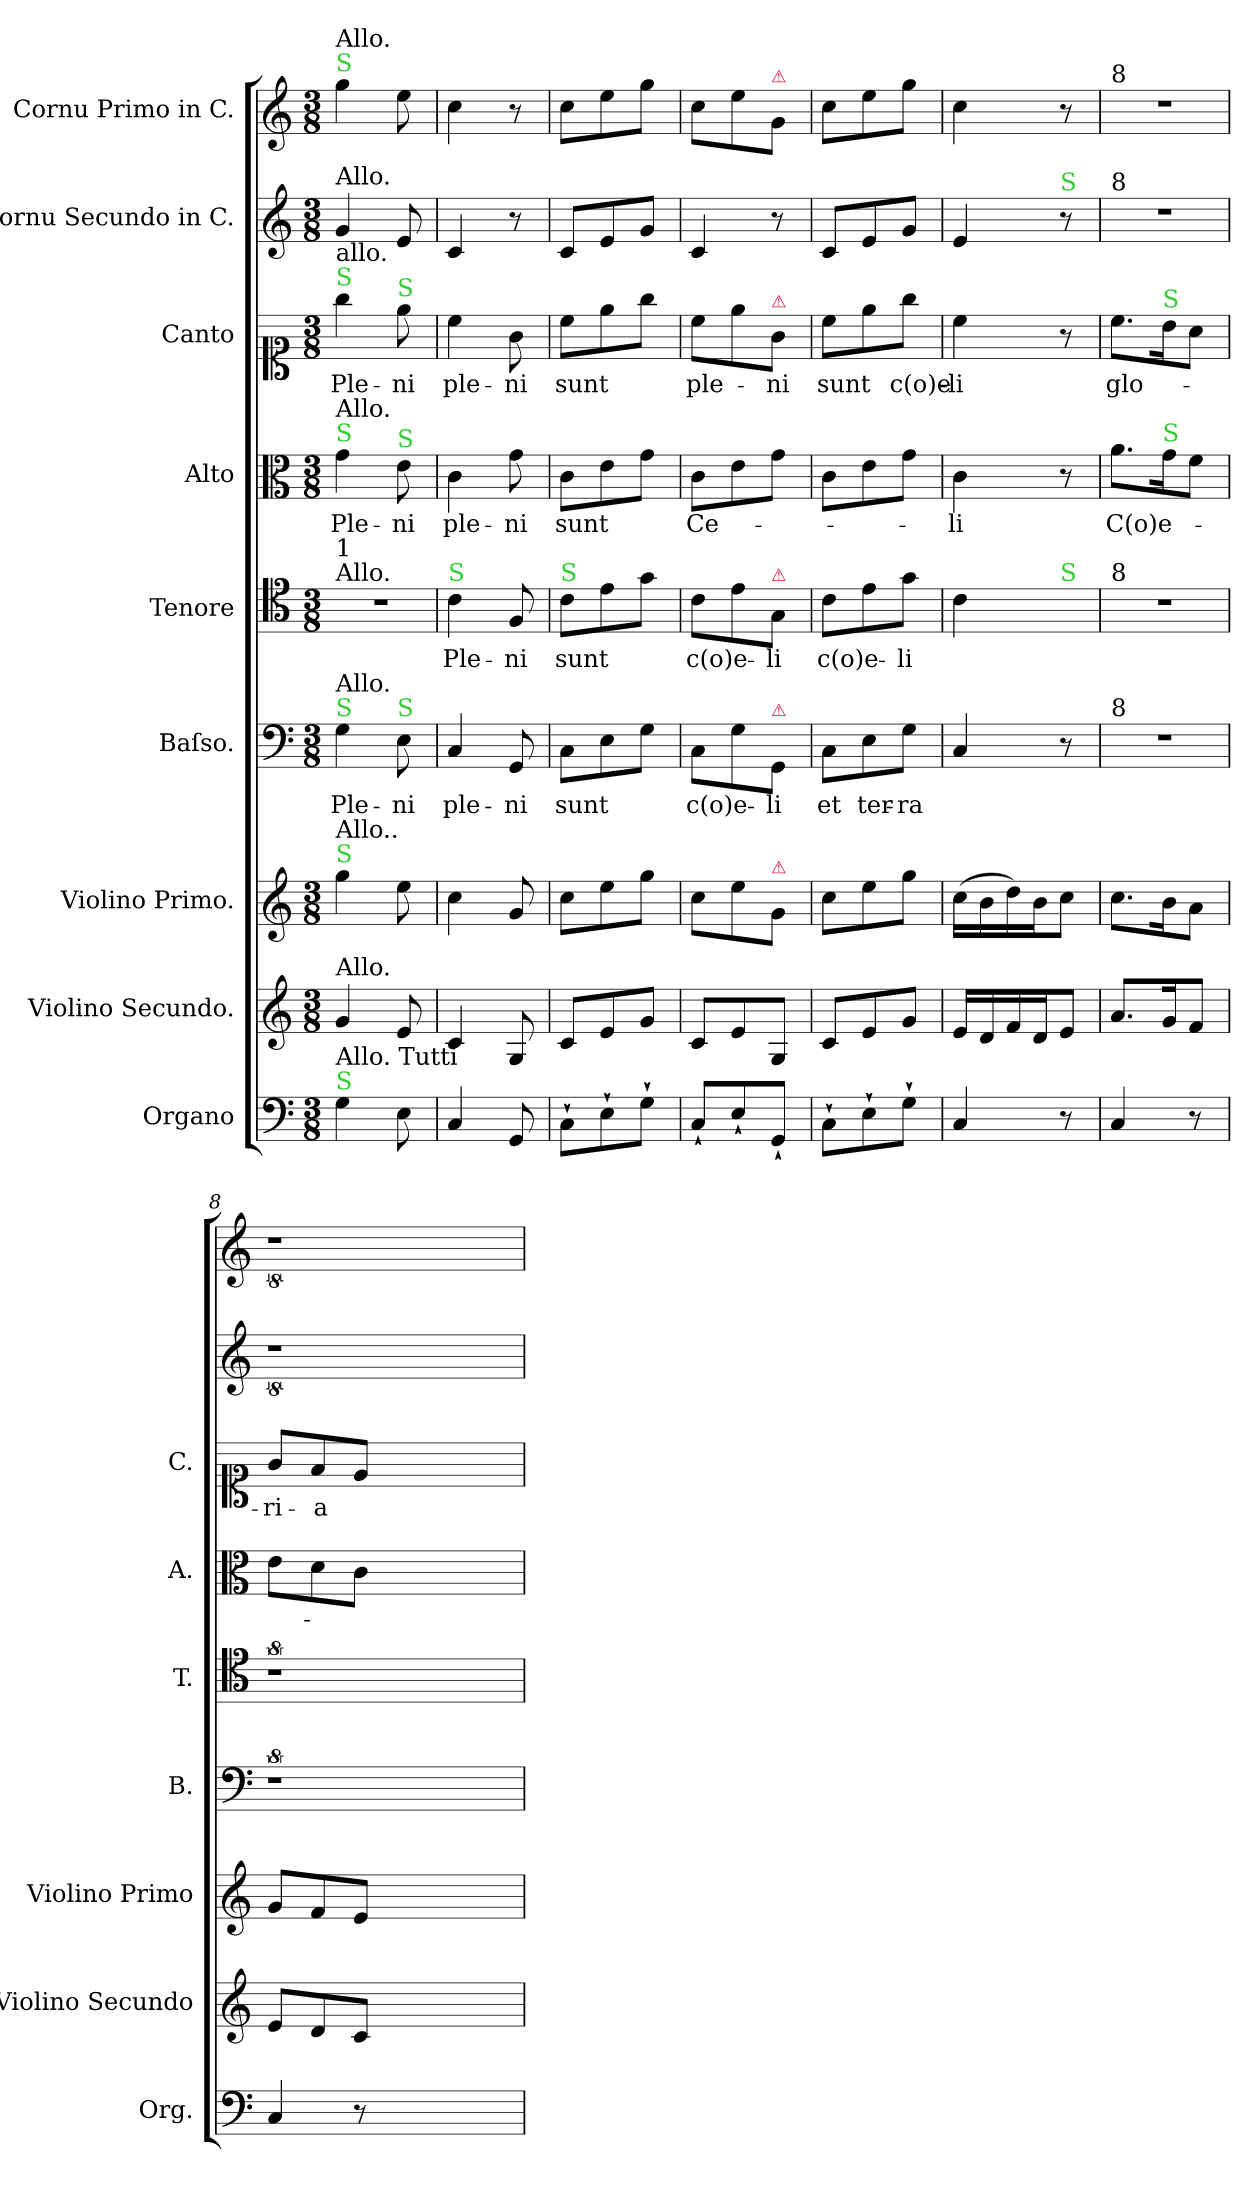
**kern	**kern	**kern	**kern	**text	**kern	**text	**kern	**text	**kern	**text	**kern	**kern
*part9	*part8	*part7	*part6	*part6	*part5	*part5	*part4	*part4	*part3	*part3	*part2	*part1
*staff9	*staff8	*staff7	*staff6	*staff6	*staff5	*staff5	*staff4	*staff4	*staff3	*staff3	*staff2	*staff1
*I"Organo	*I"Violino Secundo.	*I"Violino Primo.	*I"Baſso.	*	*I"Tenore	*	*I"Alto	*	*I"Canto	*	*I"Cornu Secundo in C.	*I"Cornu Primo in C.
*I'Org.	*I'Violino Secundo	*I'Violino Primo	*I'B.	*	*I'T.	*	*I'A.	*	*I'C.	*	*	*
*clefF4	*clefG2	*clefG2	*clefF4	*	*clefC4	*	*clefC3	*	*clefC1	*	*clefG2	*clefG2
*k[]	*k[]	*k[]	*k[]	*	*k[]	*	*k[]	*	*k[]	*	*k[]	*k[]
*M3/8	*M3/8	*M3/8	*M3/8	*	*M3/8	*	*M3/8	*	*M3/8	*	*M3/8	*M3/8
=1	=1	=1	=1	=1	=1	=1	=1	=1	=1	=1	=1	=1
!	!	!	!	!	!	!	!	!	!	!	!	!LO:TX:a:color=limegreen:t=S
!	!	!	!	!	!	!	!	!	!	!	!	!LO:TX:a:t=Allo.
!	!	!	!	!	!	!	!	!	!	!	!LO:TX:a:t=Allo.	!
!	!	!	!	!	!	!	!	!	!LO:TX:a:color=limegreen:t=S	!	!	!
!	!	!	!	!	!	!	!	!	!LO:TX:a:t=allo.	!	!	!
!	!	!	!	!	!	!	!LO:TX:a:color=limegreen:t=S	!	!	!	!	!
!	!	!	!	!	!	!	!LO:TX:a:t=Allo.	!	!	!	!	!
!	!	!	!	!	!LO:TX:a:t=Allo.	!	!	!	!	!	!	!
!	!	!	!	!	!LO:TX:a:t=1	!	!	!	!	!	!	!
!	!	!	!LO:TX:a:color=limegreen:t=S	!	!	!	!	!	!	!	!	!
!	!	!	!LO:TX:a:t=Allo.	!	!	!	!	!	!	!	!	!
!	!	!LO:TX:a:color=limegreen:t=S	!	!	!	!	!	!	!	!	!	!
!	!	!LO:TX:a:t=Allo..	!	!	!	!	!	!	!	!	!	!
!	!LO:TX:a:t=Allo.	!	!	!	!	!	!	!	!	!	!	!
!LO:TX:a:color=limegreen:t=S	!	!	!	!	!	!	!	!	!	!	!	!
!LO:TX:a:t=Allo. Tutti	!	!	!	!	!	!	!	!	!	!	!	!
4G\	4g/	4gg\	4G\	Ple-	4.r	.	4g\	Ple-	4gg\	Ple-	4g/	4gg\
!	!	!	!	!	!	!	!	!	!LO:TX:a:color=limegreen:t=S	!	!	!
!	!	!	!	!	!	!	!LO:TX:a:color=limegreen:t=S	!	!	!	!	!
!	!	!	!LO:TX:a:color=limegreen:t=S	!	!	!	!	!	!	!	!	!
8E\	8e/	8ee\	8E\	-ni	.	.	8e\	-ni	8ee\	-ni	8e/	8ee\
=2	=2	=2	=2	=2	=2	=2	=2	=2	=2	=2	=2	=2
!	!	!	!	!	!LO:TX:a:color=limegreen:t=S	!	!	!	!	!	!	!
4C/	4c/	4cc\	4C/	ple-	4c\	Ple-	4c\	ple-	4cc\	ple-	4c/	4cc\
8GG/	8G/	8g/	8GG/	-ni	8F/	-ni	8g\	-ni	8g\	-ni	8r	8r
=3	=3	=3	=3	=3	=3	=3	=3	=3	=3	=3	=3	=3
!	!	!	!	!	!LO:TX:a:color=limegreen:t=S	!	!	!	!	!	!	!
8C`\L	8c/L	8cc\L	8C\L	sunt	8c\L	sunt	8c\L	sunt	8cc\L	sunt	8c/L	8cc\L
8E`\	8e/	8ee\	8E\	.	8e\	.	8e\	.	8ee\	.	8e/	8ee\
8G`\J	8g/J	8gg\J	8G\J	.	8g\J	.	8g\J	.	8gg\J	.	8g/J	8gg\J
=4	=4	=4	=4	=4	=4	=4	=4	=4	=4	=4	=4	=4
8C`/L	8c/L	8cc\L	8C\L	c(o)e-	8c\L	c(o)e-	8c\L	Ce-	8cc\L	ple-	4c/	8cc\L
8E`/	8e/	8ee\	8G\	.	8e\	.	8e\	.	8ee\	.	.	8ee\
!	!	!	!	!	!	!	!	!	!	!	!	!LO:TX:a:color=crimson:t=⚠
!	!	!	!	!	!	!	!	!	!LO:TX:a:color=crimson:t=⚠	!	!	!
!	!	!	!	!	!LO:TX:a:color=crimson:t=⚠	!	!	!	!	!	!	!
!	!	!	!LO:TX:a:color=crimson:t=⚠	!	!	!	!	!	!	!	!	!
!	!	!LO:TX:a:color=crimson:t=⚠	!	!	!	!	!	!	!	!	!	!
8GG`/J	8G/J	8g/J	8GG/J	-li	8G/J	-li	8g\J	.	8g/J	-ni	8r	8g/J
=5	=5	=5	=5	=5	=5	=5	=5	=5	=5	=5	=5	=5
8C`\L	8c/L	8cc\L	8C\L	et	8c\L	c(o)e-	8c\L	.	8cc\L	sunt	8c/L	8cc\L
8E`\	8e/	8ee\	8E\	ter-	8e\	.	8e\	.	8ee\	.	8e/	8ee\
8G`\J	8g/J	8gg\J	8G\J	-ra	8g\J	-li	8g\J	.	8gg\J	c(o)e-	8g/J	8gg\J
=6	=6	=6	=6	=6	=6	=6	=6	=6	=6	=6	=6	=6
4C/	16e/LL	(16cc\LL	4C/	.	4c\	.	4c\	-li	4cc\	-li	4e/	4cc\
.	16d/	16b\	.	.	.	.	.	.	.	.	.	.
.	16f/	16dd\)	.	.	.	.	.	.	.	.	.	.
.	16d/J	16b\J	.	.	.	.	.	.	.	.	.	.
!	!	!	!	!	!	!	!	!	!	!	!LO:TX:a:color=limegreen:t=S	!
!	!	!	!	!	!LO:TX:a:color=limegreen:t=S	!	!	!	!	!	!	!
8r	8e/J	8cc\J	8r	.	8ryy	.	8r	.	8r	.	8r	8r
=7	=7	=7	=7	=7	=7	=7	=7	=7	=7	=7	=7	=7
!	!	!	!	!	!	!	!	!	!	!	!	!LO:TX:a:t=8
!	!	!	!	!	!	!	!	!	!	!	!LO:TX:a:t=8	!
!	!	!	!	!	!LO:TX:a:t=8	!	!	!	!	!	!	!
!	!	!	!LO:TX:a:t=8	!	!	!	!	!	!	!	!	!
4C/	8.a/L	8.cc\L	4.r	.	4.r	.	8.a\L	C(o)e-	8.cc\L	glo-	4.r	4.r
!	!	!	!	!	!	!	!	!	!LO:TX:a:color=limegreen:t=S	!	!	!
!	!	!	!	!	!	!	!LO:TX:a:color=limegreen:t=S	!	!	!	!	!
.	16g/K	16b\K	.	.	.	.	16g\K	.	16b\K	.	.	.
8r	8f/J	8a\J	.	.	.	.	8f\J	.	8a\J	.	.	.
=8	=8	=8	=8	=8	=8	=8	=8	=8	=8	=8	=8	=8
4C/	8e/L	8g/L	8%9r	.	8%9r	.	8e\L	.	8g/L	-ri-	8%9r	8%9r
.	8d/	8f/	.	.	.	.	8d\	.	8f/	-a	.	.
8r	8c/J	8e/J	.	.	.	.	8c\J	.	8e/J	.	.	.
2.ryy	2.ryy	2.ryy	.	.	.	.	2.ryy	.	2.ryy	.	.	.
=	=	=	=	=	=	=	=	=	=	=	=	=
*-	*-	*-	*-	*-	*-	*-	*-	*-	*-	*-	*-	*-
